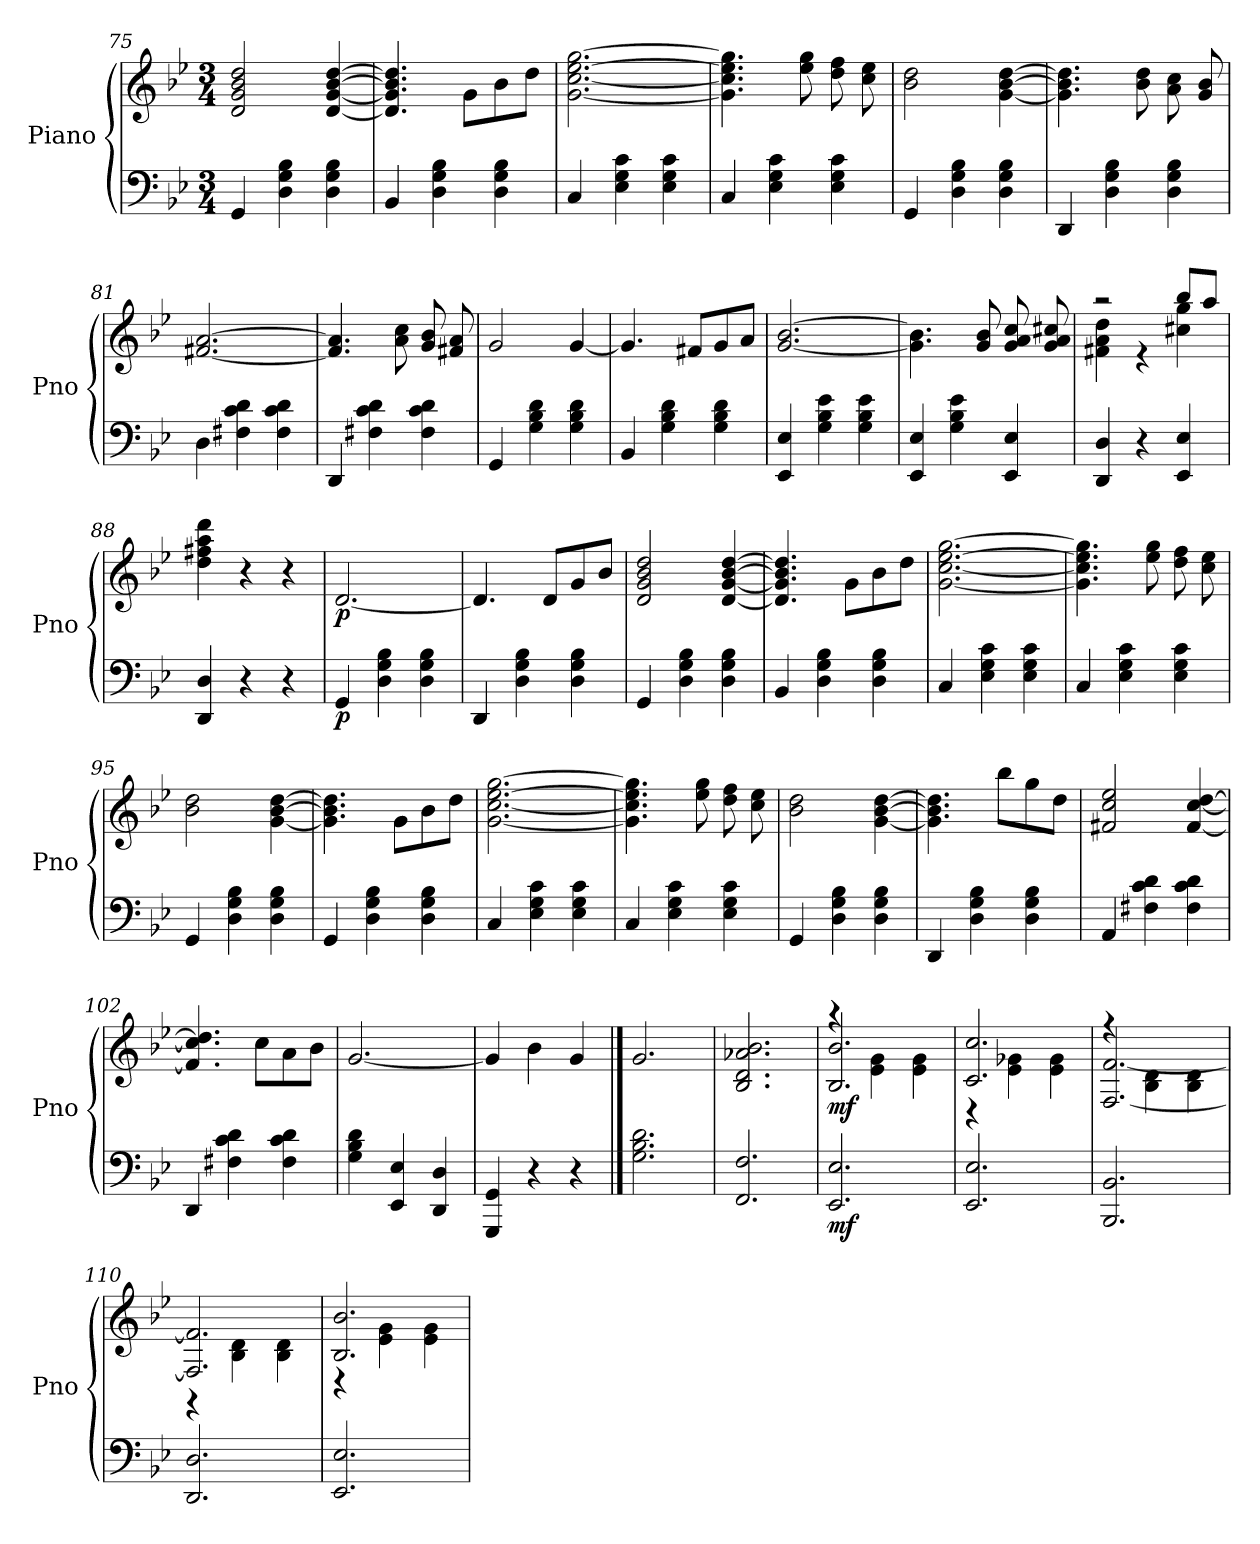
**kern	**dynam	**kern	**dynam
*part2	*part2	*part1	*part1
*staff2	*staff2	*staff1	*staff1
*I"Piano	*	*I"Piano	*
*I'Pno	*	*I'Pno	*
*clefF4	*	*clefG2	*
*k[b-e-]	*	*k[b-e-]	*
*M3/4	*	*M3/4	*
=75	=75	=75	=75
4GG/	.	2d/ 2g/ 2b-/ 2dd/	.
4D\ 4G\ 4B-\	.	.	.
4D\ 4G\ 4B-\	.	[4d/ [4g/ [4b-/ [4dd/	.
!!LO:LB:g=z
=76	=76	=76	=76
4BB-/	.	4.d/] 4.g/] 4.b-/] 4.dd/]	.
4D\ 4G\ 4B-\	.	.	.
.	.	8g\L	.
4D\ 4G\ 4B-\	.	8b-\	.
.	.	8dd\J	.
=77	=77	=77	=77
4C/	.	[2.g\ [2.cc\ [2.ee-\ [2.gg\	.
4E-\ 4G\ 4c\	.	.	.
4E-\ 4G\ 4c\	.	.	.
=78	=78	=78	=78
4C/	.	4.g\] 4.cc\] 4.ee-\] 4.gg\]	.
4E-\ 4G\ 4c\	.	.	.
.	.	8ee-\ 8gg\	.
4E-\ 4G\ 4c\	.	8dd\ 8ff\	.
.	.	8cc\ 8ee-\	.
=79	=79	=79	=79
4GG/	.	2b-\ 2dd\	.
4D\ 4G\ 4B-\	.	.	.
4D\ 4G\ 4B-\	.	[4g\ [4b-\ [4dd\	.
=80	=80	=80	=80
4DD/	.	4.g\] 4.b-\] 4.dd\]	.
4D\ 4G\ 4B-\	.	.	.
.	.	8b-\ 8dd\	.
4D\ 4G\ 4B-\	.	8a\ 8cc\	.
.	.	8g/ 8b-/	.
=81	=81	=81	=81
4D\	.	[2.f#X/ [2.a/	.
4F#X\ 4c\ 4d\	.	.	.
4F#\ 4c\ 4d\	.	.	.
!!LO:LB:g=z
=82	=82	=82	=82
4DD/	.	4.f#/] 4.a/]	.
4F#X\ 4c\ 4d\	.	.	.
.	.	8a\ 8cc\	.
4F#\ 4c\ 4d\	.	8g/ 8b-/	.
.	.	8f#X/ 8a/	.
=83	=83	=83	=83
4GG/	.	2g/	.
4G\ 4B-\ 4d\	.	.	.
4G\ 4B-\ 4d\	.	[4g/	.
=84	=84	=84	=84
4BB-/	.	4.g/]	.
4G\ 4B-\ 4d\	.	.	.
.	.	8f#X/L	.
4G\ 4B-\ 4d\	.	8g/	.
.	.	8a/J	.
=85	=85	=85	=85
4EE-/ 4E-/	.	[2.g/ [2.b-/	.
4G\ 4B-\ 4e-\	.	.	.
!	!LO:DY:b	!	!
4G\ 4B-\ 4e-\	other-dynamics	.	.
=86	=86	=86	=86
4EE-/ 4E-/	.	4.g\] 4.b-\]	.
4G\ 4B-\ 4e-\	.	.	.
.	.	8g/ 8b-/	.
4EE-/ 4E-/	.	8g/ 8a/ 8cc/	.
.	.	8g/ 8a/ 8cc#X/	.
=87	=87	=87	=87
*	*	*^	*
!	!LO:DY:b	!	!	!LO:DY:b
4DD/ 4D/	other-dynamics	2r	4f#X\ 4a\ 4dd\	other-dynamics
4r	.	.	4r	.
4EE-/ 4E-/	.	8bb-/L	4cc#X\ 4gg\	.
.	.	8aa/J	.	.
*	*	*v	*v	*
!!LO:LB:g=z
=88	=88	=88	=88
4DD/ 4D/	.	4dd\ 4ff#X\ 4aa\ 4ddd\	.
4r	.	4r	.
!	!LO:DY:b	!	!LO:DY:b
4r	other-dynamics	4r	other-dynamics
=89	=89	=89	=89
!	!LO:DY:b	!	!LO:DY:b
4GG/	p	[2.d/	p
4D\ 4G\ 4B-\	.	.	.
4D\ 4G\ 4B-\	.	.	.
=90	=90	=90	=90
4DD/	.	4.d/]	.
4D\ 4G\ 4B-\	.	.	.
.	.	8d/L	.
4D\ 4G\ 4B-\	.	8g/	.
.	.	8b-/J	.
=91	=91	=91	=91
4GG/	.	2d/ 2g/ 2b-/ 2dd/	.
4D\ 4G\ 4B-\	.	.	.
4D\ 4G\ 4B-\	.	[4d/ [4g/ [4b-/ [4dd/	.
=92	=92	=92	=92
4BB-/	.	4.d/] 4.g/] 4.b-/] 4.dd/]	.
4D\ 4G\ 4B-\	.	.	.
.	.	8g\L	.
4D\ 4G\ 4B-\	.	8b-\	.
.	.	8dd\J	.
=93	=93	=93	=93
4C/	.	[2.g\ [2.cc\ [2.ee-\ [2.gg\	.
4E-\ 4G\ 4c\	.	.	.
4E-\ 4G\ 4c\	.	.	.
=94	=94	=94	=94
4C/	.	4.g\] 4.cc\] 4.ee-\] 4.gg\]	.
4E-\ 4G\ 4c\	.	.	.
.	.	8ee-\ 8gg\	.
4E-\ 4G\ 4c\	.	8dd\ 8ff\	.
.	.	8cc\ 8ee-\	.
!!LO:LB:g=z
=95	=95	=95	=95
4GG/	.	2b-\ 2dd\	.
4D\ 4G\ 4B-\	.	.	.
4D\ 4G\ 4B-\	.	[4g\ [4b-\ [4dd\	.
=96	=96	=96	=96
4GG/	.	4.g\] 4.b-\] 4.dd\]	.
4D\ 4G\ 4B-\	.	.	.
.	.	8g\L	.
4D\ 4G\ 4B-\	.	8b-\	.
.	.	8dd\J	.
=97	=97	=97	=97
4C/	.	[2.g\ [2.cc\ [2.ee-\ [2.gg\	.
4E-\ 4G\ 4c\	.	.	.
4E-\ 4G\ 4c\	.	.	.
=98	=98	=98	=98
4C/	.	4.g\] 4.cc\] 4.ee-\] 4.gg\]	.
4E-\ 4G\ 4c\	.	.	.
.	.	8ee-\ 8gg\	.
4E-\ 4G\ 4c\	.	8dd\ 8ff\	.
.	.	8cc\ 8ee-\	.
=99	=99	=99	=99
4GG/	.	2b-\ 2dd\	.
4D\ 4G\ 4B-\	.	.	.
4D\ 4G\ 4B-\	.	[4g\ [4b-\ [4dd\	.
=100	=100	=100	=100
4DD/	.	4.g\] 4.b-\] 4.dd\]	.
4D\ 4G\ 4B-\	.	.	.
.	.	8bb-\L	.
4D\ 4G\ 4B-\	.	8gg\	.
.	.	8dd\J	.
!!LO:LB:g=z
=101	=101	=101	=101
4AA/	.	2f#X/ 2cc/ 2ee-/	.
4F#X\ 4c\ 4d\	.	.	.
4F#\ 4c\ 4d\	.	[4f#/ [4cc/ [4dd/	.
=102	=102	=102	=102
4DD/	.	4.f#/] 4.cc/] 4.dd/]	.
4F#X\ 4c\ 4d\	.	.	.
.	.	8cc\L	.
4F#\ 4c\ 4d\	.	8a\	.
.	.	8b-\J	.
=103	=103	=103	=103
4G\ 4B-\ 4d\	.	[2.g/	.
4EE-/ 4E-/	.	.	.
4DD/ 4D/	.	.	.
=104	=104	=104	=104
4GGG/ 4GG/	.	4g/]	.
4r	.	4b-\	.
4r	.	4g/	.
==105	==105	==105	==105
2.G\ 2.B-\ 2.d\	.	2.g/	.
=106	=106	=106	=106
!	!LO:DY:b	!	!LO:DY:b
2.FF/ 2.F/	other-dynamics	2.B-/ 2.d/ 2.a-X/ 2.b-/	other-dynamics
=107!|	=107!|	=107!|	=107!|
*	*	*^	*
!	!LO:DY:b	!	!	!LO:DY:b
2.EE-/ 2.E-/	mf	4r	2.B-/ 2.b-/	mf
.	.	4e-\ 4g\	.	.
.	.	4e-\ 4g\	.	.
!!LO:PB:g=z	!!
=108	=108	=108	=108	=108
2.EE-/ 2.E-/	.	2.c/ 2.cc/	4r	.
.	.	.	4e-\ 4g-X\	.
.	.	.	4e-\ 4g-\	.
=109	=109	=109	=109	=109
2.BBB-/ 2.BB-/	.	4r	[2.F/ [2.f/	.
.	.	4B-\ 4d\	.	.
.	.	4B-\ 4d\	.	.
=110	=110	=110	=110	=110
2.DD/ 2.D/	.	2.F/] 2.f/]	4r	.
.	.	.	4B-\ 4d\	.
.	.	.	4B-\ 4d\	.
=111	=111	=111	=111	=111
2.EE-/ 2.E-/	.	2.B-/ 2.b-/	4r	.
.	.	.	4e-\ 4g\	.
.	.	.	4e-\ 4g\	.
*	*	*v	*v	*
=	=	=	=
*-	*-	*-	*-
